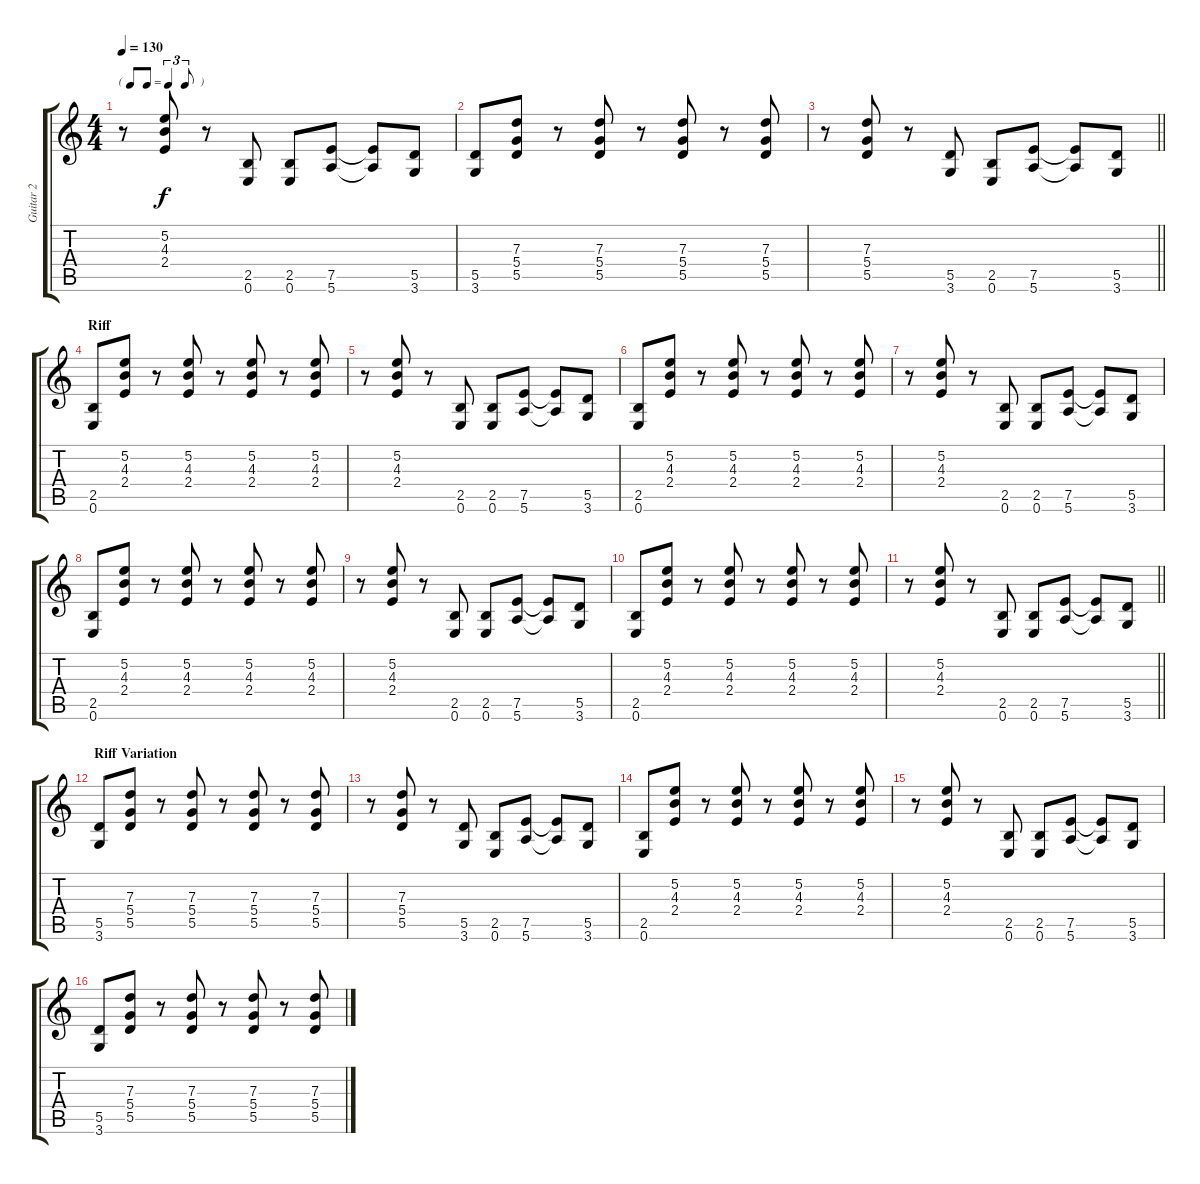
\track ("Guitar 2" "Guitar 2") {instrument distortionguitar}
\staff {score tabs}
\tuning (E4 B3 G3 D3 A2 E2) {hide}
\ts (4 4)
\tf triplet8th
\tempo 130
\clef g2
\ks c
r.8{dy f} (5.2 4.3 2.4).8 r.8 (2.5 0.6).8 (2.5 0.6).8 (7.5 5.6).8 (7.5{t} 5.6{t}).8 (5.5 3.6).8 |
(5.5 3.6).8 (7.3 5.4 5.5).8 r.8 (7.3 5.4 5.5).8 r.8 (7.3 5.4 5.5).8 r.8 (7.3 5.4 5.5).8 |
\barLineRight lightlight
r.8 (7.3 5.4 5.5).8 r.8 (5.5 3.6).8 (2.5 0.6).8 (7.5 5.6).8 (7.5{t} 5.6{t}).8 (5.5 3.6).8 |
\section ("" "Riff")
(2.5 0.6).8 (5.2 4.3 2.4).8 r.8 (5.2 4.3 2.4).8 r.8 (5.2 4.3 2.4).8 r.8 (5.2 4.3 2.4).8 |
r.8 (5.2 4.3 2.4).8 r.8 (2.5 0.6).8 (2.5 0.6).8 (7.5 5.6).8 (7.5{t} 5.6{t}).8 (5.5 3.6).8 |
(2.5 0.6).8 (5.2 4.3 2.4).8 r.8 (5.2 4.3 2.4).8 r.8 (5.2 4.3 2.4).8 r.8 (5.2 4.3 2.4).8 |
r.8 (5.2 4.3 2.4).8 r.8 (2.5 0.6).8 (2.5 0.6).8 (7.5 5.6).8 (7.5{t} 5.6{t}).8 (5.5 3.6).8 |
(2.5 0.6).8 (5.2 4.3 2.4).8 r.8 (5.2 4.3 2.4).8 r.8 (5.2 4.3 2.4).8 r.8 (5.2 4.3 2.4).8 |
r.8 (5.2 4.3 2.4).8 r.8 (2.5 0.6).8 (2.5 0.6).8 (7.5 5.6).8 (7.5{t} 5.6{t}).8 (5.5 3.6).8 |
(2.5 0.6).8 (5.2 4.3 2.4).8 r.8 (5.2 4.3 2.4).8 r.8 (5.2 4.3 2.4).8 r.8 (5.2 4.3 2.4).8 |
\barLineRight lightlight
r.8 (5.2 4.3 2.4).8 r.8 (2.5 0.6).8 (2.5 0.6).8 (7.5 5.6).8 (7.5{t} 5.6{t}).8 (5.5 3.6).8 |
\section ("" "Riff Variation")
(5.5 3.6).8 (7.3 5.4 5.5).8 r.8 (7.3 5.4 5.5).8 r.8 (7.3 5.4 5.5).8 r.8 (7.3 5.4 5.5).8 |
r.8 (7.3 5.4 5.5).8 r.8 (5.5 3.6).8 (2.5 0.6).8 (7.5 5.6).8 (7.5{t} 5.6{t}).8 (5.5 3.6).8 |
(2.5 0.6).8 (5.2 4.3 2.4).8 r.8 (5.2 4.3 2.4).8 r.8 (5.2 4.3 2.4).8 r.8 (5.2 4.3 2.4).8 |
r.8 (5.2 4.3 2.4).8 r.8 (2.5 0.6).8 (2.5 0.6).8 (7.5 5.6).8 (7.5{t} 5.6{t}).8 (5.5 3.6).8 |
(5.5 3.6).8 (7.3 5.4 5.5).8 r.8 (7.3 5.4 5.5).8 r.8 (7.3 5.4 5.5).8 r.8 (7.3 5.4 5.5).8
